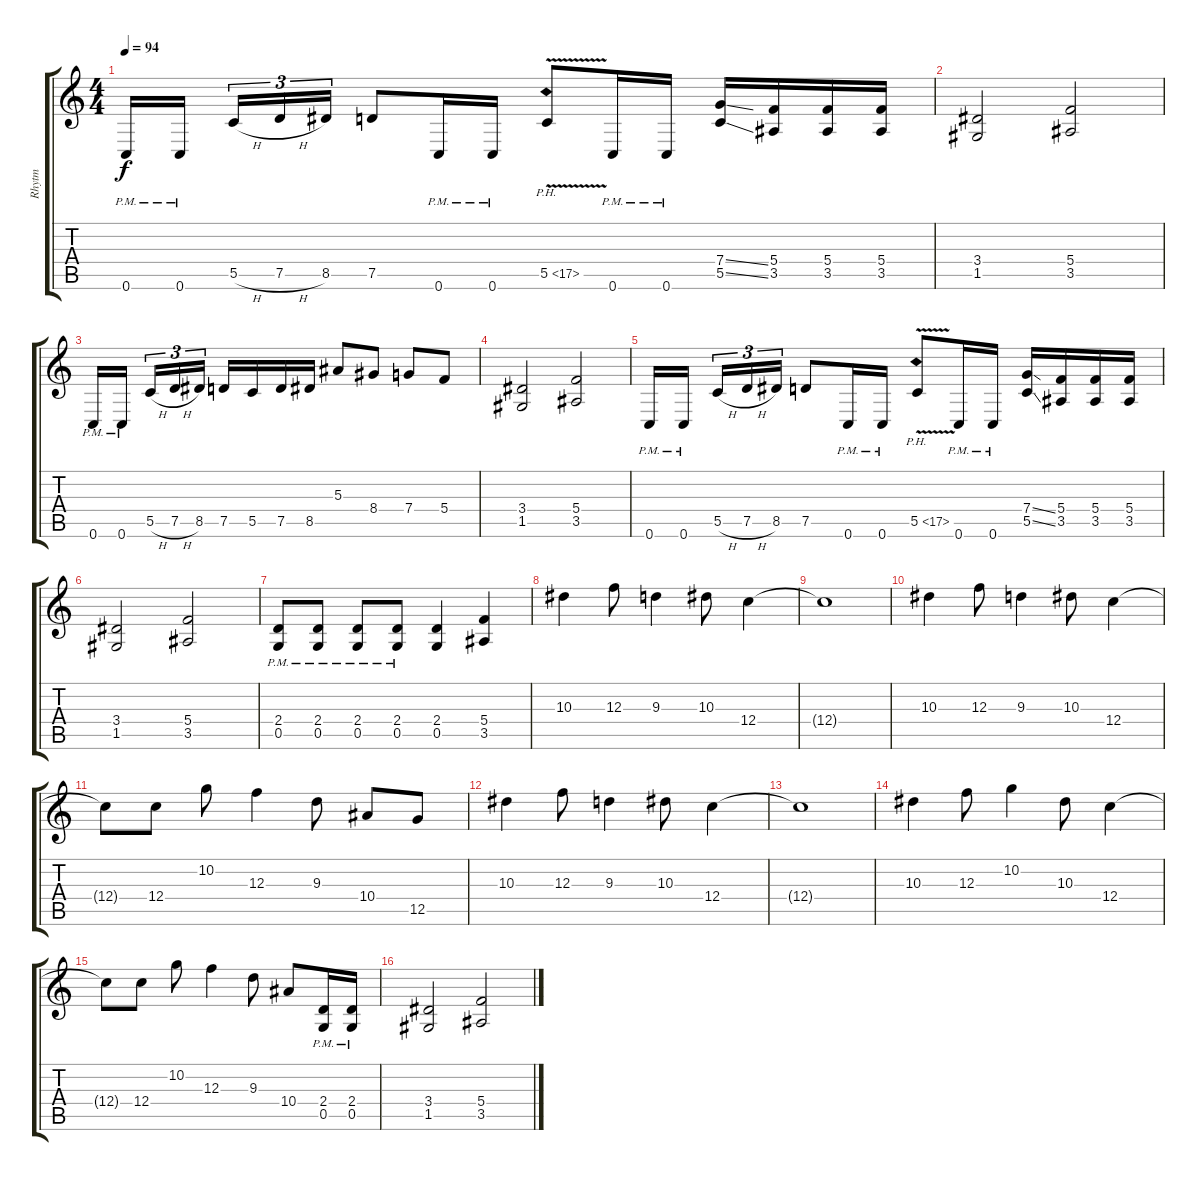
\track ("Rhytm" "Rhytm") {instrument distortionguitar}
\staff {score tabs}
\tuning (D4 A3 F3 C3 G2 C2) {hide}
\ts (4 4)
\tempo 94
\clef g2
\ks c
0.6{pm}.16{dy f} 0.6{pm}.16{beam splitsecondary} 5.5{h}.16{tu (3 2)} 7.5{h}.16{tu (3 2)} 8.5.16{tu (3 2)} 7.5.8 0.6{pm}.16 0.6{pm}.16 5.5{ph 12 v}.8 0.6{pm}.16 0.6{pm}.16 (7.4{ss} 5.5{ss}).16 (5.4 3.5).16 (5.4 3.5).16 (5.4 3.5).16 |
(3.4 1.5).2 (5.4 3.5).2 |
0.6{pm}.16 0.6{pm}.16{beam splitsecondary} 5.5{h}.16{tu (3 2)} 7.5{h}.16{tu (3 2)} 8.5.16{tu (3 2)} 7.5.16 5.5.16 7.5.16 8.5.16 5.3.8 8.4.8 7.4.8 5.4.8 |
(3.4 1.5).2 (5.4 3.5).2 |
0.6{pm}.16 0.6{pm}.16{beam splitsecondary} 5.5{h}.16{tu (3 2)} 7.5{h}.16{tu (3 2)} 8.5.16{tu (3 2)} 7.5.8 0.6{pm}.16 0.6{pm}.16 5.5{ph 12 v}.8 0.6{pm}.16 0.6{pm}.16 (7.4{ss} 5.5{ss}).16 (5.4 3.5).16 (5.4 3.5).16 (5.4 3.5).16 |
(3.4 1.5).2 (5.4 3.5).2 |
(2.4{pm} 0.5{pm}).8 (2.4{pm} 0.5{pm}).8 (2.4{pm} 0.5{pm}).8 (2.4{pm} 0.5{pm}).8 (2.4 0.5).4 (5.4 3.5).4 |
10.3.4 12.3.8 9.3.4 10.3.8 12.4.4 |
12.4{t}.1 |
10.3.4 12.3.8 9.3.4 10.3.8 12.4.4 |
12.4{t}.8 12.4.8 10.2.8 12.3.4 9.3.8 10.4.8 12.5.8 |
10.3.4 12.3.8 9.3.4 10.3.8 12.4.4 |
12.4{t}.1 |
10.3.4 12.3.8 10.2.4 10.3.8 12.4.4 |
12.4{t}.8 12.4.8 10.2.8 12.3.4 9.3.8 10.4.8 (2.4{pm} 0.5{pm}).16 (2.4{pm} 0.5{pm}).16 |
(3.4 1.5).2 (5.4 3.5).2
